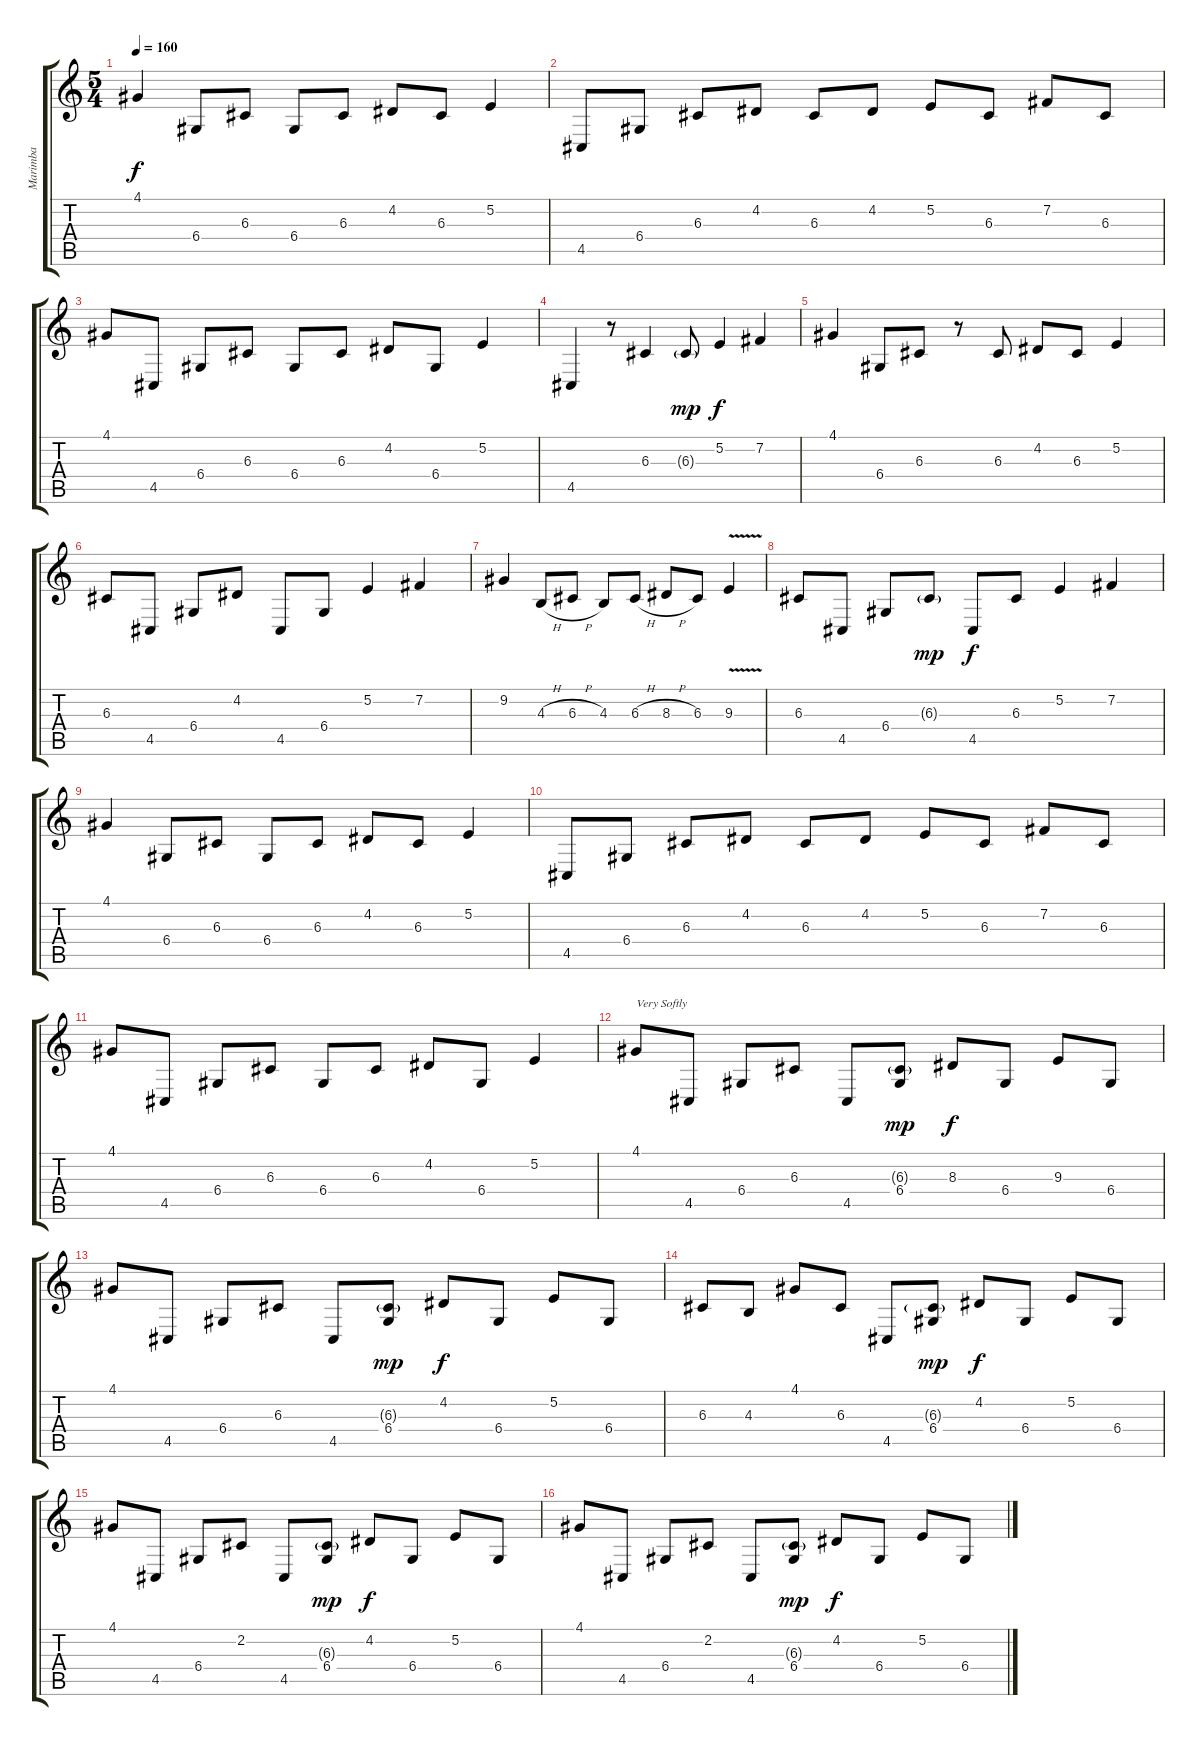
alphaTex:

\track ("Marimba" "Marimba") {instrument marimba}
\staff {score tabs}
\tuning (E4 B3 G3 D3 A2 E2) {hide}
\ts (5 4)
\tempo 160
\clef g2
\ks c
4.1.4{dy f} 6.4.8 6.3.8 6.4.8 6.3.8 4.2.8 6.3.8 5.2.4 |
4.5.8 6.4.8 6.3.8 4.2.8 6.3.8 4.2.8 5.2.8 6.3.8 7.2.8 6.3.8 |
4.1.8 4.5.8 6.4.8 6.3.8 6.4.8 6.3.8 4.2.8 6.4.8 5.2.4 |
4.5.4 r.8 6.3.4 6.3{g}.8{dy mp} 5.2.4{dy f} 7.2.4 |
4.1.4 6.4.8 6.3.8 r.8 6.3.8 4.2.8 6.3.8 5.2.4 |
6.3.8 4.5.8 6.4.8 4.2.8 4.5.8 6.4.8 5.2.4 7.2.4 |
9.2.4 4.3{h}.8 6.3{h}.8 4.3.8 6.3{h}.8 8.3{h}.8 6.3.8 9.3{v}.4 |
6.3.8 4.5.8 6.4.8 6.3{g}.8{dy mp} 4.5.8{dy f} 6.3.8 5.2.4 7.2.4 |
4.1.4 6.4.8 6.3.8 6.4.8 6.3.8 4.2.8 6.3.8 5.2.4 |
4.5.8 6.4.8 6.3.8 4.2.8 6.3.8 4.2.8 5.2.8 6.3.8 7.2.8 6.3.8 |
4.1.8 4.5.8 6.4.8 6.3.8 6.4.8 6.3.8 4.2.8 6.4.8 5.2.4 |
4.1.8{txt "Very Softly" volume 5} 4.5.8 6.4.8 6.3.8 4.5.8 (6.3{g} 6.4).8{dy mp} 8.3.8{dy f} 6.4.8 9.3.8 6.4.8 |
4.1.8 4.5.8 6.4.8 6.3.8 4.5.8 (6.3{g} 6.4).8{dy mp} 4.2.8{dy f} 6.4.8 5.2.8 6.4.8 |
6.3.8 4.3.8 4.1.8 6.3.8 4.5.8 (6.3{g} 6.4).8{dy mp} 4.2.8{dy f} 6.4.8 5.2.8 6.4.8 |
4.1.8 4.5.8 6.4.8 2.2.8 4.5.8 (6.3{g} 6.4).8{dy mp} 4.2.8{dy f} 6.4.8 5.2.8 6.4.8 |
4.1.8 4.5.8 6.4.8 2.2.8 4.5.8 (6.3{g} 6.4).8{dy mp} 4.2.8{dy f} 6.4.8 5.2.8 6.4.8
